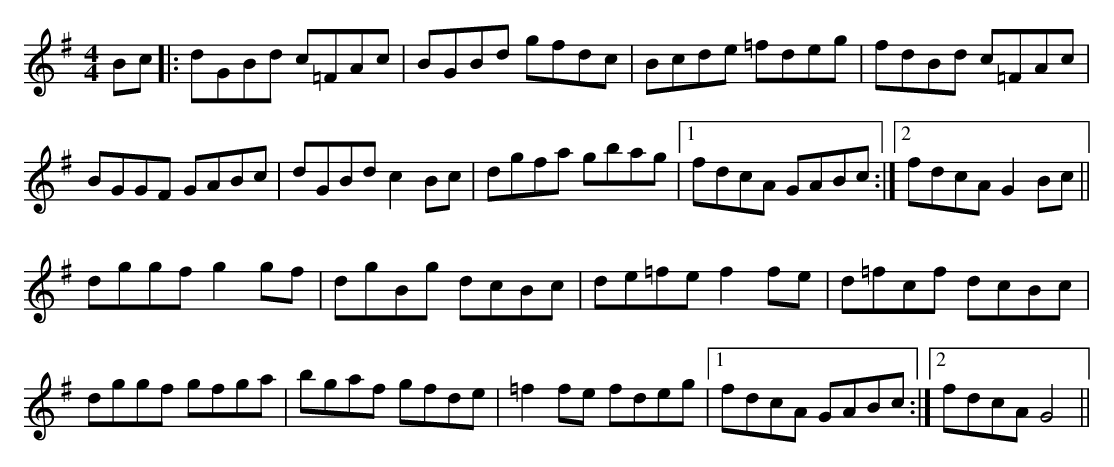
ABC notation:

X:1
M:4/4
K:G
Bc|:dGBd c=FAc|BGBd gfdc|Bcde =fdeg|fdBd c=FAc|
BGGF GABc|dGBd c2 Bc|dgfa gbag|1 fdcA GABc:|2 fdcA G2 Bc||
dggf g2 gf|dgBg dcBc|de=fe f2 fe|d=fcf dcBc|
dggf gfga|bgaf gfde|=f2 fe fdeg|1 fdcA GABc:|2 fdcA G4||
